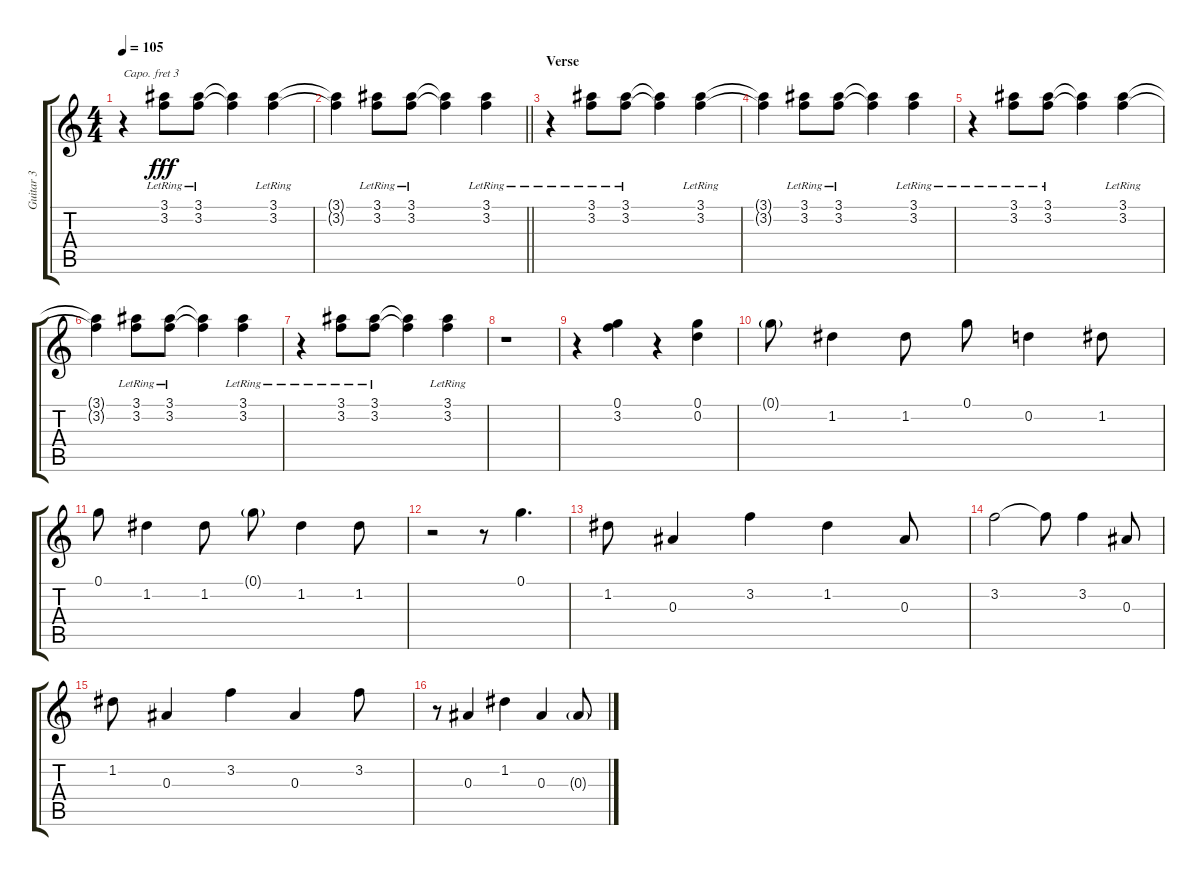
\track ("Guitar 3" "Guitar 3") {instrument acousticguitarnylon}
\staff {score tabs}
\capo 3
\tuning (E4 B3 G3 D3 A2 E2) {hide}
\ts (4 4)
\tempo 105
\clef g2
\ks c
r.4{dy fff instrument acousticguitarnylon} (3.1{lr} 3.2{lr}).8 (3.1{lr} 3.2{lr}).8 (3.1{t} 3.2{t}).4 (3.1{lr} 3.2{lr}).4 |
\barLineRight lightlight
(3.1{t} 3.2{t}).4 (3.1{lr} 3.2{lr}).8 (3.1{lr} 3.2{lr}).8 (3.1{t} 3.2{t}).4 (3.1{lr} 3.2{lr}).4 |
\section ("" "Verse")
r.4 (3.1{lr} 3.2{lr}).8 (3.1{lr} 3.2{lr}).8 (3.1{t} 3.2{t}).4 (3.1{lr} 3.2{lr}).4 |
(3.1{t} 3.2{t}).4 (3.1{lr} 3.2{lr}).8 (3.1{lr} 3.2{lr}).8 (3.1{t} 3.2{t}).4 (3.1{lr} 3.2{lr}).4 |
r.4 (3.1{lr} 3.2{lr}).8 (3.1{lr} 3.2{lr}).8 (3.1{t} 3.2{t}).4 (3.1{lr} 3.2{lr}).4 |
(3.1{t} 3.2{t}).4 (3.1{lr} 3.2{lr}).8 (3.1{lr} 3.2{lr}).8 (3.1{t} 3.2{t}).4 (3.1{lr} 3.2{lr}).4 |
r.4 (3.1{lr} 3.2{lr}).8 (3.1{lr} 3.2{lr}).8 (3.1{t} 3.2{t}).4 (3.1{lr} 3.2{lr}).4 |
r.1 |
r.4 (0.1 3.2).4 r.4 (0.1 0.2).4 |
0.1{g}.8 1.2.4 1.2.8 0.1.8 0.2.4 1.2.8 |
0.1.8 1.2.4 1.2.8 0.1{g}.8 1.2.4 1.2.8 |
r.2 r.8 0.1.4{d} |
1.2.8 0.3.4 3.2.4 1.2.4 0.3.8 |
3.2.2 3.2{t}.8 3.2.4 0.3.8 |
1.2.8 0.3.4 3.2.4 0.3.4 3.2.8 |
r.8 0.3.4 1.2.4 0.3.4 0.3{g}.8
